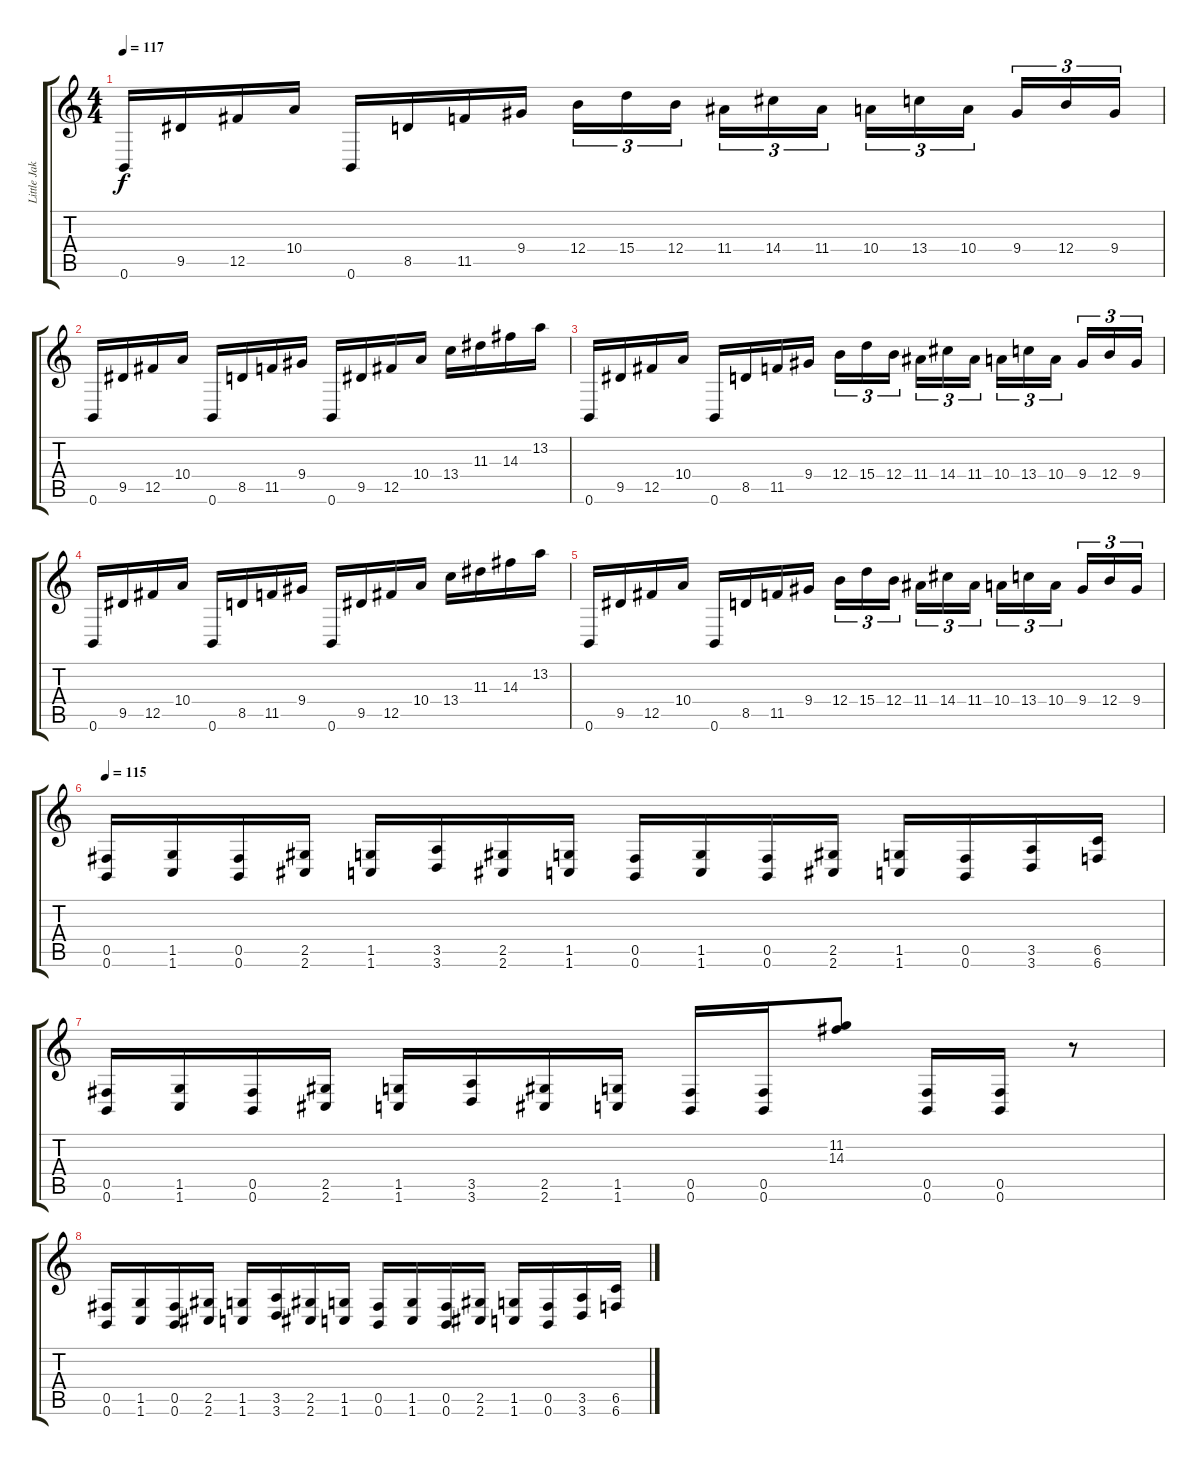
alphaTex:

\track ("Little Jake" "Little Jak") {instrument distortionguitar}
\staff {score tabs}
\tuning (Db4 Ab3 E3 B2 Gb2 B1) {hide}
\ts (4 4)
\tempo 117
\clef g2
\ks c
0.6.16{dy f} 9.5.16 12.5.16 10.4.16 0.6.16 8.5.16 11.5.16 9.4.16 12.4.16{tu (3 2)} 15.4.16{tu (3 2)} 12.4.16{tu (3 2) beam splitsecondary} 11.4.16{tu (3 2)} 14.4.16{tu (3 2)} 11.4.16{tu (3 2)} 10.4.16{tu (3 2)} 13.4.16{tu (3 2)} 10.4.16{tu (3 2) beam splitsecondary} 9.4.16{tu (3 2)} 12.4.16{tu (3 2)} 9.4.16{tu (3 2)} |
0.6.16 9.5.16 12.5.16 10.4.16 0.6.16 8.5.16 11.5.16 9.4.16 0.6.16 9.5.16 12.5.16 10.4.16 13.4.16 11.3.16 14.3.16 13.2.16 |
0.6.16 9.5.16 12.5.16 10.4.16 0.6.16 8.5.16 11.5.16 9.4.16 12.4.16{tu (3 2)} 15.4.16{tu (3 2)} 12.4.16{tu (3 2) beam splitsecondary} 11.4.16{tu (3 2)} 14.4.16{tu (3 2)} 11.4.16{tu (3 2)} 10.4.16{tu (3 2)} 13.4.16{tu (3 2)} 10.4.16{tu (3 2) beam splitsecondary} 9.4.16{tu (3 2)} 12.4.16{tu (3 2)} 9.4.16{tu (3 2)} |
0.6.16 9.5.16 12.5.16 10.4.16 0.6.16 8.5.16 11.5.16 9.4.16 0.6.16 9.5.16 12.5.16 10.4.16 13.4.16 11.3.16 14.3.16 13.2.16 |
0.6.16 9.5.16 12.5.16 10.4.16 0.6.16 8.5.16 11.5.16 9.4.16 12.4.16{tu (3 2)} 15.4.16{tu (3 2)} 12.4.16{tu (3 2) beam splitsecondary} 11.4.16{tu (3 2)} 14.4.16{tu (3 2)} 11.4.16{tu (3 2)} 10.4.16{tu (3 2)} 13.4.16{tu (3 2)} 10.4.16{tu (3 2) beam splitsecondary} 9.4.16{tu (3 2)} 12.4.16{tu (3 2)} 9.4.16{tu (3 2)} |
\tempo 115
(0.5 0.6).16 (1.5 1.6).16 (0.5 0.6).16 (2.5 2.6).16 (1.5 1.6).16 (3.5 3.6).16 (2.5 2.6).16 (1.5 1.6).16 (0.5 0.6).16 (1.5 1.6).16 (0.5 0.6).16 (2.5 2.6).16 (1.5 1.6).16 (0.5 0.6).16 (3.5 3.6).16 (6.5 6.6).16 |
(0.5 0.6).16 (1.5 1.6).16 (0.5 0.6).16 (2.5 2.6).16 (1.5 1.6).16 (3.5 3.6).16 (2.5 2.6).16 (1.5 1.6).16 (0.5 0.6).16 (0.5 0.6).16 (11.2 14.3).8 (0.5 0.6).16 (0.5 0.6).16 r.8 |
(0.5 0.6).16 (1.5 1.6).16 (0.5 0.6).16 (2.5 2.6).16 (1.5 1.6).16 (3.5 3.6).16 (2.5 2.6).16 (1.5 1.6).16 (0.5 0.6).16 (1.5 1.6).16 (0.5 0.6).16 (2.5 2.6).16 (1.5 1.6).16 (0.5 0.6).16 (3.5 3.6).16 (6.5 6.6).16
